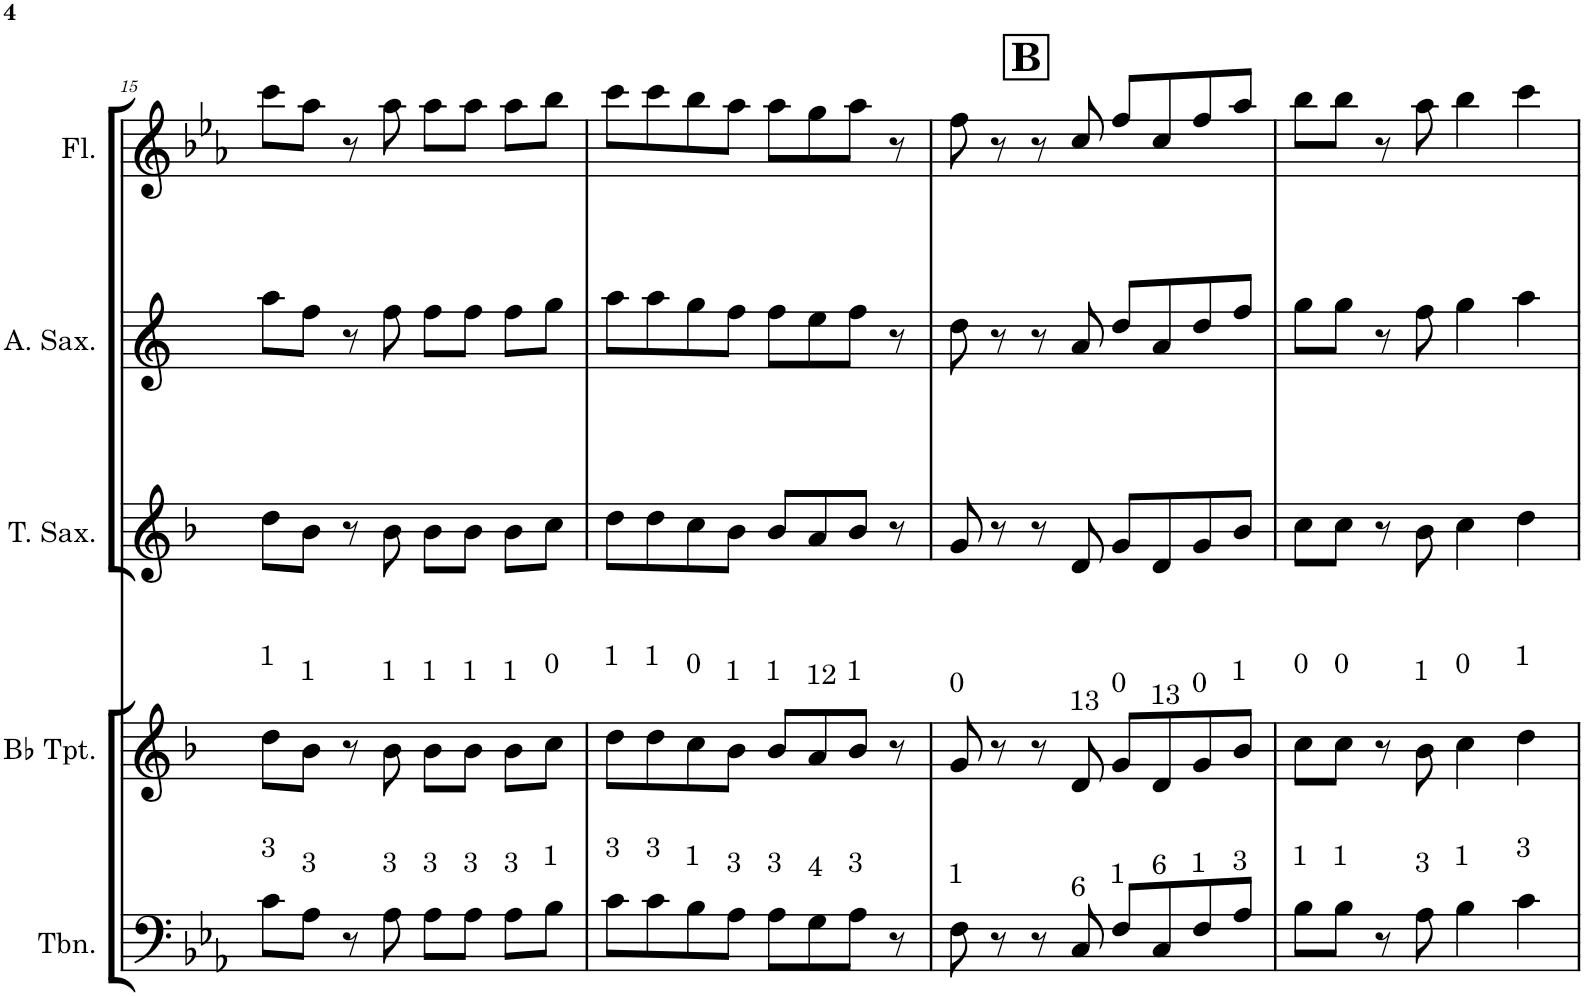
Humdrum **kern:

**kern	**kern	**kern	**kern	**kern
*part5	*part4	*part3	*part2	*part1
*staff5	*staff4	*staff3	*staff2	*staff1
*I"Trombone	*I"Bb Trumpet	*I"Tenor Saxophone	*I"Alto Saxophone	*I"Flute
*I'Tbn.	*I'Bb Tpt.	*I'T. Sax.	*I'A. Sax.	*I'Fl.
!!LO:PB:g=z
*clefF4	*clefG2	*clefG2	*clefG2	*clefG2
*	*Trd1c2	*Trd8c14	*Trd5c9	*
*k[b-e-a-]	*k[b-]	*k[b-]	*k[]	*k[b-e-a-]
*M4/4	*M4/4	*M4/4	*M4/4	*M4/4
=15	=15	=15	=15	=15
!	!LO:TX:a:t=1	!	!	!
!LO:TX:a:t=3	!	!	!	!
8c\L	8dd\L	8dd\L	8aa\L	8ccc\L
!	!LO:TX:a:t=1	!	!	!
!LO:TX:a:t=3	!	!	!	!
8A-\J	8b-\J	8b-\J	8ff\J	8aa-\J
8r	8r	8r	8r	8r
!	!LO:TX:a:t=1	!	!	!
!LO:TX:a:t=3	!	!	!	!
8A-\	8b-\	8b-\	8ff\	8aa-\
!	!LO:TX:a:t=1	!	!	!
!LO:TX:a:t=3	!	!	!	!
8A-\L	8b-\L	8b-\L	8ff\L	8aa-\L
!	!LO:TX:a:t=1	!	!	!
!LO:TX:a:t=3	!	!	!	!
8A-\J	8b-\J	8b-\J	8ff\J	8aa-\J
!	!LO:TX:a:t=1	!	!	!
!LO:TX:a:t=3	!	!	!	!
8A-\L	8b-\L	8b-\L	8ff\L	8aa-\L
!	!LO:TX:a:t=0	!	!	!
!LO:TX:a:t=1	!	!	!	!
8B-\J	8cc\J	8cc\J	8gg\J	8bb-\J
=16	=16	=16	=16	=16
!	!LO:TX:a:t=1	!	!	!
!LO:TX:a:t=3	!	!	!	!
8c\L	8dd\L	8dd\L	8aa\L	8ccc\L
!	!LO:TX:a:t=1	!	!	!
!LO:TX:a:t=3	!	!	!	!
8c\	8dd\	8dd\	8aa\	8ccc\
!	!LO:TX:a:t=0	!	!	!
!LO:TX:a:t=1	!	!	!	!
8B-\	8cc\	8cc\	8gg\	8bb-\
!	!LO:TX:a:t=1	!	!	!
!LO:TX:a:t=3	!	!	!	!
8A-\J	8b-\J	8b-\J	8ff\J	8aa-\J
!	!LO:TX:a:t=1	!	!	!
!LO:TX:a:t=3	!	!	!	!
8A-\L	8b-/L	8b-/L	8ff\L	8aa-\L
!	!LO:TX:a:t=12	!	!	!
!LO:TX:a:t=4	!	!	!	!
8G\	8a/	8a/	8ee\	8gg\
!	!LO:TX:a:t=1	!	!	!
!LO:TX:a:t=3	!	!	!	!
8A-\J	8b-/J	8b-/J	8ff\J	8aa-\J
8r	8r	8r	8r	8r
!!LO:REH:place=s1:a:B:cj:fs=14:t=B:qo=1.5
=17	=17	=17	=17	=17
!	!LO:TX:a:t=0	!	!	!
!LO:TX:a:t=1	!	!	!	!
8F\	8g/	8g/	8dd\	8ff\
8r	8r	8r	8r	8r
8r	8r	8r	8r	8r
!	!LO:TX:a:t=13	!	!	!
!LO:TX:a:t=6	!	!	!	!
8C/	8d/	8d/	8a/	8cc/
!	!LO:TX:a:t=0	!	!	!
!LO:TX:a:t=1	!	!	!	!
8F/L	8g/L	8g/L	8dd/L	8ff/L
!	!LO:TX:a:t=13	!	!	!
!LO:TX:a:t=6	!	!	!	!
8C/	8d/	8d/	8a/	8cc/
!	!LO:TX:a:t=0	!	!	!
!LO:TX:a:t=1	!	!	!	!
8F/	8g/	8g/	8dd/	8ff/
!	!LO:TX:a:t=1	!	!	!
!LO:TX:a:t=3	!	!	!	!
8A-/J	8b-/J	8b-/J	8ff/J	8aa-/J
=18	=18	=18	=18	=18
!	!LO:TX:a:t=0	!	!	!
!LO:TX:a:t=1	!	!	!	!
8B-\L	8cc\L	8cc\L	8gg\L	8bb-\L
!	!LO:TX:a:t=0	!	!	!
!LO:TX:a:t=1	!	!	!	!
8B-\J	8cc\J	8cc\J	8gg\J	8bb-\J
8r	8r	8r	8r	8r
!	!LO:TX:a:t=1	!	!	!
!LO:TX:a:t=3	!	!	!	!
8A-\	8b-\	8b-\	8ff\	8aa-\
!	!LO:TX:a:t=0	!	!	!
!LO:TX:a:t=1	!	!	!	!
4B-\	4cc\	4cc\	4gg\	4bb-\
!	!LO:TX:a:t=1	!	!	!
!LO:TX:a:t=3	!	!	!	!
4c\	4dd\	4dd\	4aa\	4ccc\
=	=	=	=	=
*-	*-	*-	*-	*-
